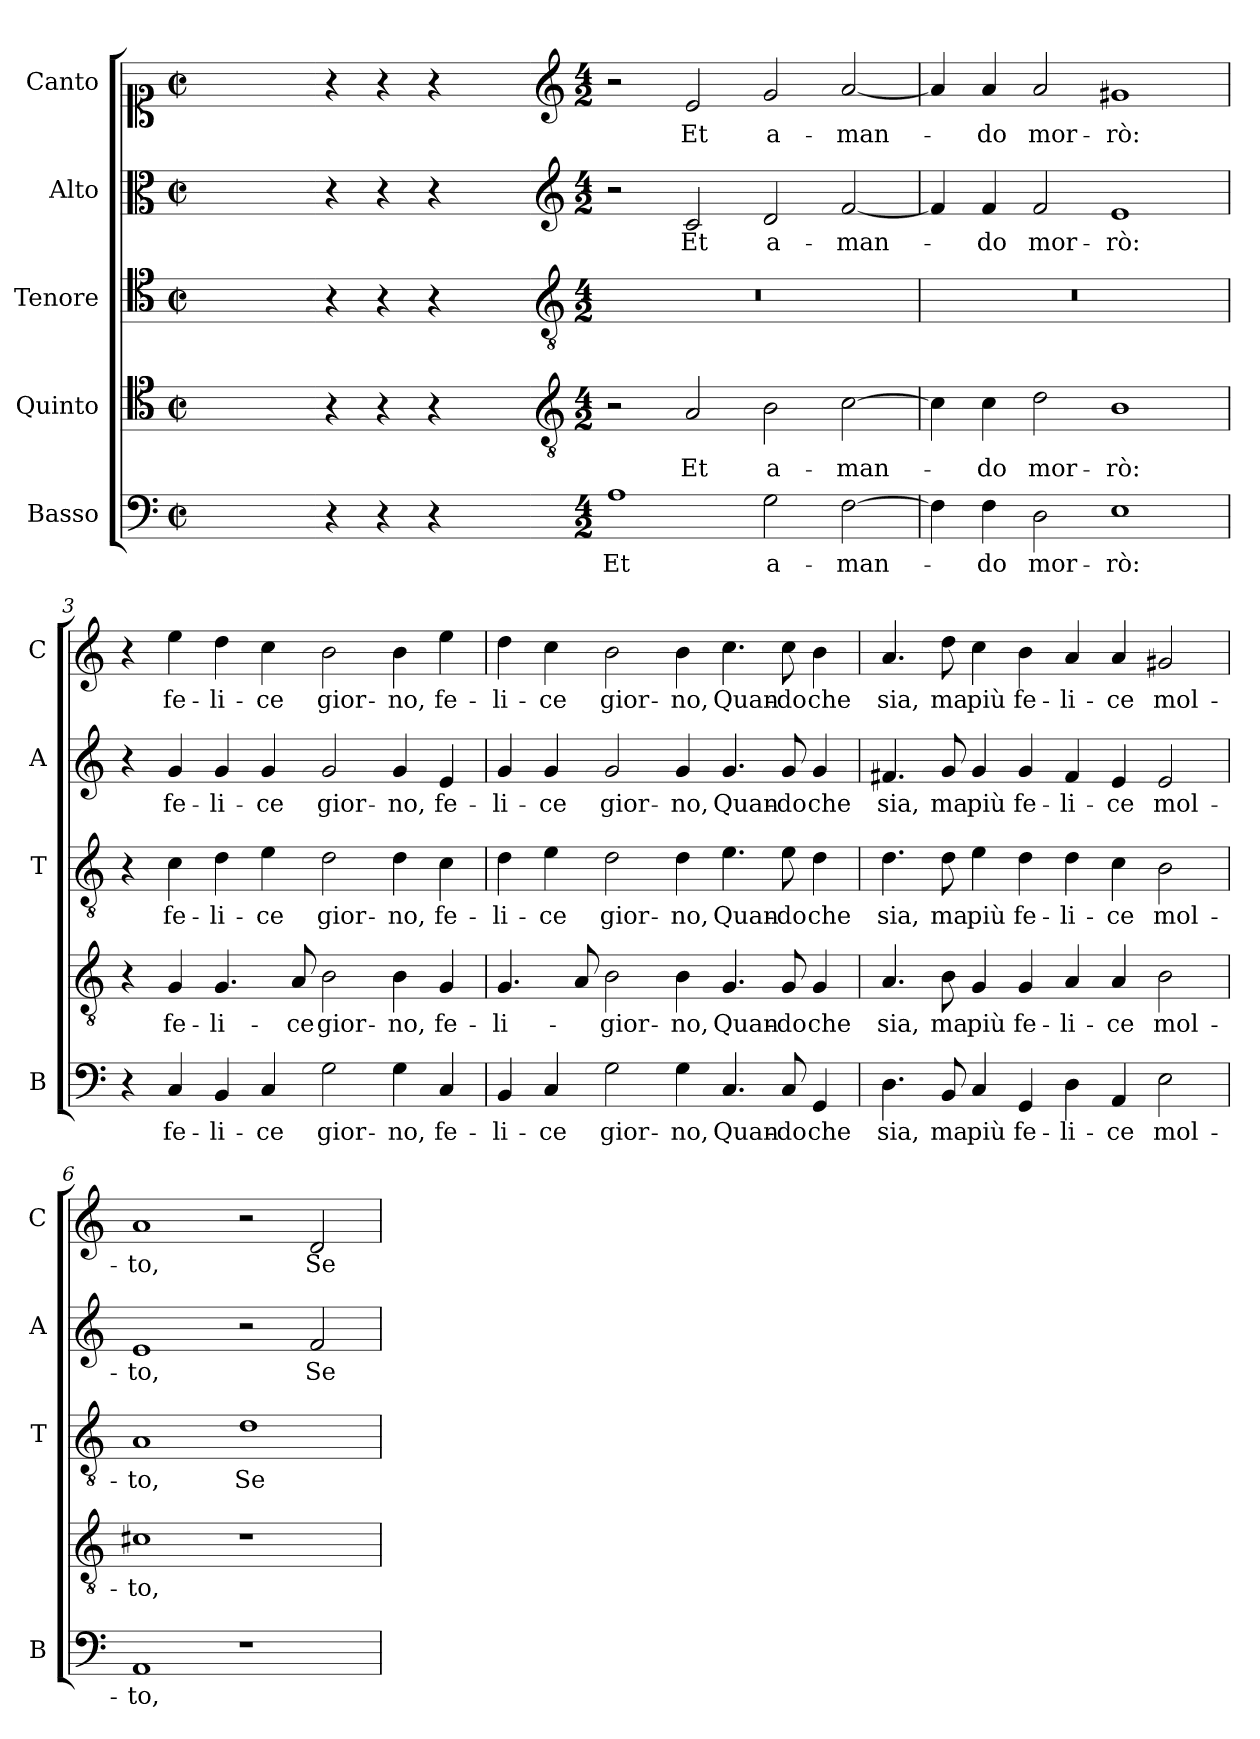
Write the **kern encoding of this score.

**kern	**text	**kern	**text	**kern	**text	**kern	**text	**kern	**text
*part5	*part5	*part4	*part4	*part3	*part3	*part2	*part2	*part1	*part1
*staff5	*staff5	*staff4	*staff4	*staff3	*staff3	*staff2	*staff2	*staff1	*staff1
*I"Basso	*	*I"Quinto	*	*I"Tenore	*	*I"Alto	*	*I"Canto	*
*I'B	*	*	*	*I'T	*	*I'A	*	*I'C	*
*clefF4	*	*clefC4	*	*clefC4	*	*clefC3	*	*clefC1	*
*k[]	*	*k[]	*	*k[]	*	*k[]	*	*k[]	*
*C:	*	*C:	*	*C:	*	*C:	*	*C:	*
*M2/2	*	*M2/2	*	*M2/2	*	*M2/2	*	*M2/2	*
*met(c|)	*	*met(c|)	*	*met(c|)	*	*met(c|)	*	*met(c|)	*
=	=	=	=	=	=	=	=	=	=
1ryy	.	1ryy	.	1ryy	.	1ryy	.	1ryy	.
=1X-	=1X-	=1X-	=1X-	=1X-	=1X-	=1X-	=1X-	=1X-	=1X-
4r	.	4r	.	4r	.	4r	.	4r	.
4r	.	4r	.	4r	.	4r	.	4r	.
4r	.	4r	.	4r	.	4r	.	4r	.
4ryy	.	4ryy	.	4ryy	.	4ryy	.	4ryy	.
=1-	=1-	=1-	=1-	=1-	=1-	=1-	=1-	=1-	=1-
*	*	*clefGv2	*	*clefGv2	*	*clefG2	*	*clefG2	*
*M4/2	*	*M4/2	*	*M4/2	*	*M4/2	*	*M4/2	*
!	!LO:LY:b	!	!	!	!	!	!	!	!
1A	Et	2r	.	0r	.	2r	.	2r	.
!	!	!	!LO:LY:b	!	!	!	!LO:LY:b	!	!LO:LY:b
.	.	2A/	Et	.	.	2c/	Et	2e/	Et
!	!LO:LY:b	!	!LO:LY:b	!	!	!	!LO:LY:b	!	!LO:LY:b
2G\	a-	2B\	a-	.	.	2d/	a-	2g/	a-
!	!LO:LY:b	!	!LO:LY:b	!	!	!	!LO:LY:b	!	!LO:LY:b
[2F\	-man-	[2c\	-man-	.	.	[2f/	-man-	[2a/	-man-
=2	=2	=2	=2	=2	=2	=2	=2	=2	=2
4F\]	.	4c\]	.	0r	.	4f/]	.	4a/]	.
!	!LO:LY:b	!	!LO:LY:b	!	!	!	!LO:LY:b	!	!LO:LY:b
4F\	-do	4c\	-do	.	.	4f/	-do	4a/	-do
!	!LO:LY:b	!	!LO:LY:b	!	!	!	!LO:LY:b	!	!LO:LY:b
2D\	mor-	2d\	mor-	.	.	2f/	mor-	2a/	mor-
!	!LO:LY:b	!	!LO:LY:b	!	!	!	!LO:LY:b	!	!LO:LY:b
1E	-rò:	1B	-rò:	.	.	1e	-rò:	1g#X	-rò:
=3	=3	=3	=3	=3	=3	=3	=3	=3	=3
4r	.	4r	.	4r	.	4r	.	4r	.
!	!LO:LY:b	!	!LO:LY:b	!	!LO:LY:b	!	!LO:LY:b	!	!LO:LY:b
4C/	fe-	4G/	fe-	4c\	fe-	4g/	fe-	4ee\	fe-
!	!LO:LY:b	!	!LO:LY:b	!	!LO:LY:b	!	!LO:LY:b	!	!LO:LY:b
4BB/	-li-	4.G/	-li-	4d\	-li-	4g/	-li-	4dd\	-li-
!	!LO:LY:b	!	!	!	!LO:LY:b	!	!LO:LY:b	!	!LO:LY:b
4C/	-ce	.	.	4e\	-ce	4g/	-ce	4cc\	-ce
!	!	!	!LO:LY:b	!	!	!	!	!	!
.	.	8A/	-ce	.	.	.	.	.	.
!	!LO:LY:b	!	!LO:LY:b	!	!LO:LY:b	!	!LO:LY:b	!	!LO:LY:b
2G\	gior-	2B\	gior-	2d\	gior-	2g/	gior-	2b\	gior-
!	!LO:LY:b	!	!LO:LY:b	!	!LO:LY:b	!	!LO:LY:b	!	!LO:LY:b
4G\	-no,	4B\	-no,	4d\	-no,	4g/	-no,	4b\	-no,
!	!LO:LY:b	!	!LO:LY:b	!	!LO:LY:b	!	!LO:LY:b	!	!LO:LY:b
4C/	fe-	4G/	fe-	4c\	fe-	4e/	fe-	4ee\	fe-
=4	=4	=4	=4	=4	=4	=4	=4	=4	=4
!	!LO:LY:b	!	!LO:LY:b	!	!LO:LY:b	!	!LO:LY:b	!	!LO:LY:b
4BB/	-li-	4.G/	-li-	4d\	-li-	4g/	-li-	4dd\	-li-
!	!LO:LY:b	!	!	!	!LO:LY:b	!	!LO:LY:b	!	!LO:LY:b
4C/	-ce	.	.	4e\	-ce	4g/	-ce	4cc\	-ce
.	.	8A/	.	.	.	.	.	.	.
!	!LO:LY:b	!	!LO:LY:b	!	!LO:LY:b	!	!LO:LY:b	!	!LO:LY:b
2G\	gior-	2B\	-gior-	2d\	gior-	2g/	gior-	2b\	gior-
!	!LO:LY:b	!	!LO:LY:b	!	!LO:LY:b	!	!LO:LY:b	!	!LO:LY:b
4G\	-no,	4B\	-no,	4d\	-no,	4g/	-no,	4b\	-no,
!	!LO:LY:b	!	!LO:LY:b	!	!LO:LY:b	!	!LO:LY:b	!	!LO:LY:b
4.C/	Quan-	4.G/	Quan-	4.e\	Quan-	4.g/	Quan-	4.cc\	Quan-
!	!LO:LY:b	!	!LO:LY:b	!	!LO:LY:b	!	!LO:LY:b	!	!LO:LY:b
8C/	-do	8G/	-do	8e\	-do	8g/	-do	8cc\	-do
!	!LO:LY:b	!	!LO:LY:b	!	!LO:LY:b	!	!LO:LY:b	!	!LO:LY:b
4GG/	che	4G/	che	4d\	che	4g/	che	4b\	che
!!LO:LB:g=z
=5	=5	=5	=5	=5	=5	=5	=5	=5	=5
!	!LO:LY:b	!	!LO:LY:b	!	!LO:LY:b	!	!LO:LY:b	!	!LO:LY:b
4.D\	sia,	4.A/	sia,	4.d\	sia,	4.f#X/	sia,	4.a/	sia,
!	!LO:LY:b	!	!LO:LY:b	!	!LO:LY:b	!	!LO:LY:b	!	!LO:LY:b
8BB/	ma	8B\	ma	8d\	ma	8g/	ma	8dd\	ma
!	!LO:LY:b	!	!LO:LY:b	!	!LO:LY:b	!	!LO:LY:b	!	!LO:LY:b
4C/	più	4G/	più	4e\	più	4g/	più	4cc\	più
!	!LO:LY:b	!	!LO:LY:b	!	!LO:LY:b	!	!LO:LY:b	!	!LO:LY:b
4GG/	fe-	4G/	fe-	4d\	fe-	4g/	fe-	4b\	fe-
!	!LO:LY:b	!	!LO:LY:b	!	!LO:LY:b	!	!LO:LY:b	!	!LO:LY:b
4D\	-li-	4A/	-li-	4d\	-li-	4f#/	-li-	4a/	-li-
!	!LO:LY:b	!	!LO:LY:b	!	!LO:LY:b	!	!LO:LY:b	!	!LO:LY:b
4AA/	-ce	4A/	-ce	4c\	-ce	4e/	-ce	4a/	-ce
!	!LO:LY:b	!	!LO:LY:b	!	!LO:LY:b	!	!LO:LY:b	!	!LO:LY:b
2E\	mol-	2B\	mol-	2B\	mol-	2e/	mol-	2g#X/	mol-
=6	=6	=6	=6	=6	=6	=6	=6	=6	=6
!	!LO:LY:b	!	!LO:LY:b	!	!LO:LY:b	!	!LO:LY:b	!	!LO:LY:b
1AA	-to,	1c#X	-to,	1A	-to,	1e	to,	1a	-to,
!	!	!	!	!	!LO:LY:b	!	!	!	!
1r	.	1r	.	1d	Se	2r	.	2r	.
!	!	!	!	!	!	!	!LO:LY:b	!	!LO:LY:b
.	.	.	.	.	.	2f/	Se	2d/	Se
=	=	=	=	=	=	=	=	=	=
*-	*-	*-	*-	*-	*-	*-	*-	*-	*-
